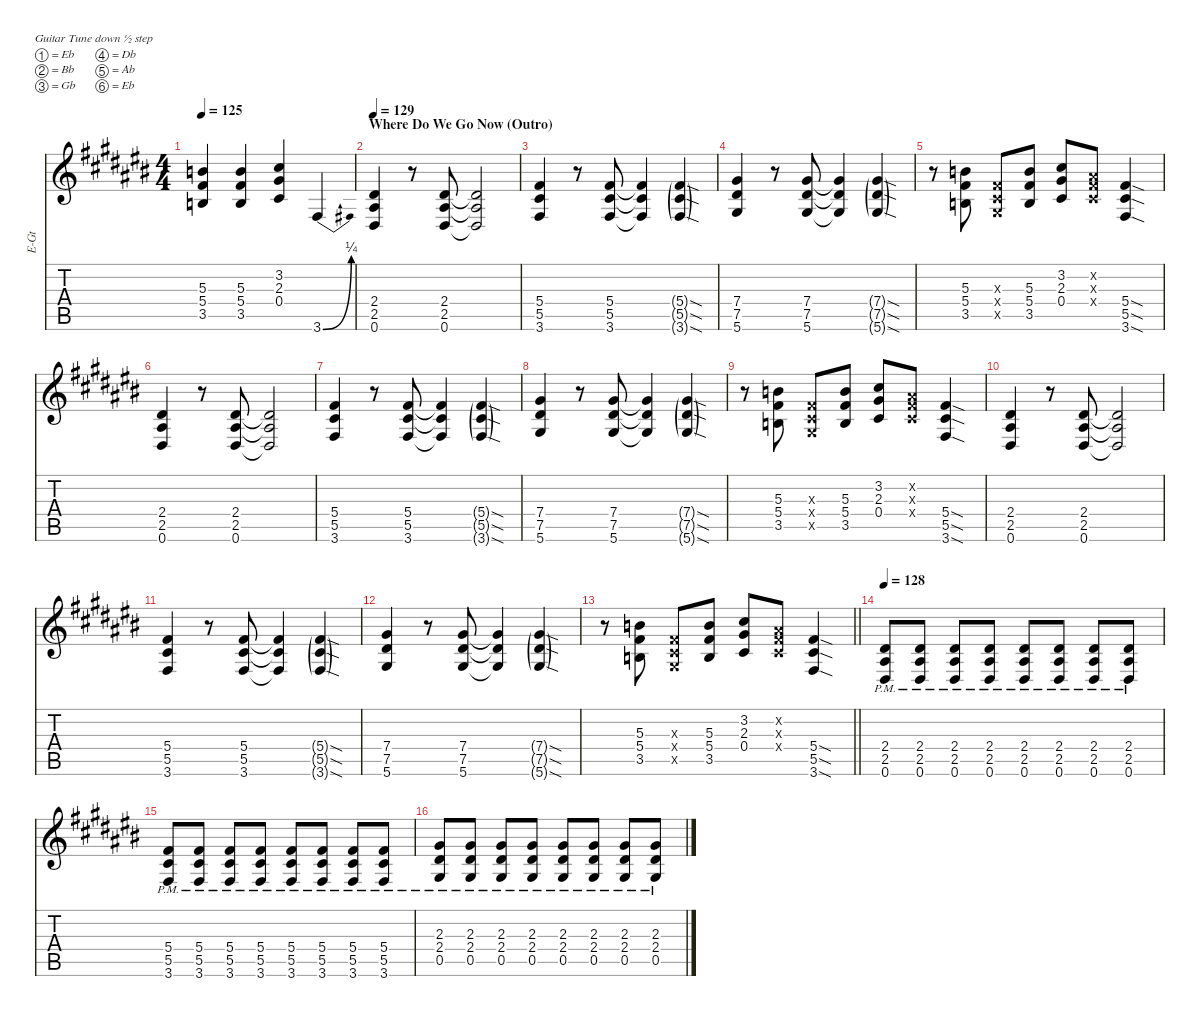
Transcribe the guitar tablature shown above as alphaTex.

\hideDynamics
\bracketExtendMode nobrackets
\otherSystemsTrackNameOrientation horizontal
\track ("Guitar 2 (Izzy)" "E-Gt") {defaultSystemsLayout 8 instrument distortionguitar}
\staff {score tabs}
\tuning (Eb4 Bb3 Gb3 Db3 Ab2 Eb2)
\ts (4 4)
\tempo 125
\clef g2
\ks c#
(5.3{acc forcenatural} 5.4{acc #} 3.5{acc forcenatural}).4{dy f beam Up} (5.3{acc forcenatural} 5.4{acc #} 3.5{acc forcenatural}).4{beam Up} (3.2{acc #} 2.3{acc #} 0.4{acc #}).4{beam Up} 3.6{be (bend 0 0 60 1) acc #}.4{beam Up} |
\section ("" "Where Do We Go Now (Outro)")
\tempo 129
(2.4{acc #} 2.5{acc #} 0.6{acc #}).4{beam Up} r.8{beam Up} (2.4{acc #} 2.5{acc #} 0.6{acc #}).8{beam Up} (2.4{t acc #} 2.5{t acc #} 0.6{t acc #}).2{beam Up} |
(5.4{acc #} 5.5{acc #} 3.6{acc #}).4{beam Up} r.8{beam Up} (5.4{acc #} 5.5{acc #} 3.6{acc #}).8{beam Up} (5.4{t acc #} 5.5{t acc #} 3.6{t acc #}).4{beam Up} (5.4{sod g acc #} 5.5{sod g acc #} 3.6{sod g acc #}).4{beam Up} |
(7.4{acc #} 7.5{acc #} 5.6{acc #}).4{beam Up} r.8{beam Up} (7.4{acc #} 7.5{acc #} 5.6{acc #}).8{beam Up} (7.4{t acc #} 7.5{t acc #} 5.6{t acc #}).4{beam Up} (7.4{sod g acc #} 7.5{sod g acc #} 5.6{sod g acc #}).4{beam Up} |
r.8{beam Down} (5.3{acc forcenatural} 5.4{acc #} 3.5{acc forcenatural}).8{beam Up} (0.3{x acc #} 0.4{x acc #} 0.5{x acc #}).8{beam Up} (5.3{acc forcenatural} 5.4{acc #} 3.5{acc forcenatural}).8{beam Up} (3.2{acc #} 2.3{acc #} 0.4{acc #}).8{beam Up} (0.2{x acc #} 0.3{x acc #} 0.4{x acc #}).8{beam Up} (5.4{sod acc #} 5.5{sod acc #} 3.6{sod acc #}).4{beam Up} |
(2.4{acc #} 2.5{acc #} 0.6{acc #}).4{beam Up} r.8{beam Up} (2.4{acc #} 2.5{acc #} 0.6{acc #}).8{beam Up} (2.4{t acc #} 2.5{t acc #} 0.6{t acc #}).2{beam Up} |
(5.4{acc #} 5.5{acc #} 3.6{acc #}).4{beam Up} r.8{beam Up} (5.4{acc #} 5.5{acc #} 3.6{acc #}).8{beam Up} (5.4{t acc #} 5.5{t acc #} 3.6{t acc #}).4{beam Up} (5.4{sod g acc #} 5.5{sod g acc #} 3.6{sod g acc #}).4{beam Up} |
(7.4{acc #} 7.5{acc #} 5.6{acc #}).4{beam Up} r.8{beam Up} (7.4{acc #} 7.5{acc #} 5.6{acc #}).8{beam Up} (7.4{t acc #} 7.5{t acc #} 5.6{t acc #}).4{beam Up} (7.4{sod g acc #} 7.5{sod g acc #} 5.6{sod g acc #}).4{beam Up} |
r.8{beam Down} (5.3{acc forcenatural} 5.4{acc #} 3.5{acc forcenatural}).8{beam Up} (0.3{x acc #} 0.4{x acc #} 0.5{x acc #}).8{beam Up} (5.3{acc forcenatural} 5.4{acc #} 3.5{acc forcenatural}).8{beam Up} (3.2{acc #} 2.3{acc #} 0.4{acc #}).8{beam Up} (0.2{x acc #} 0.3{x acc #} 0.4{x acc #}).8{beam Up} (5.4{sod acc #} 5.5{sod acc #} 3.6{sod acc #}).4{beam Up} |
(2.4{acc #} 2.5{acc #} 0.6{acc #}).4{beam Up} r.8{beam Up} (2.4{acc #} 2.5{acc #} 0.6{acc #}).8{beam Up} (2.4{t acc #} 2.5{t acc #} 0.6{t acc #}).2{beam Up} |
(5.4{acc #} 5.5{acc #} 3.6{acc #}).4{beam Up} r.8{beam Up} (5.4{acc #} 5.5{acc #} 3.6{acc #}).8{beam Up} (5.4{t acc #} 5.5{t acc #} 3.6{t acc #}).4{beam Up} (5.4{sod g acc #} 5.5{sod g acc #} 3.6{sod g acc #}).4{beam Up} |
(7.4{acc #} 7.5{acc #} 5.6{acc #}).4{beam Up} r.8{beam Up} (7.4{acc #} 7.5{acc #} 5.6{acc #}).8{beam Up} (7.4{t acc #} 7.5{t acc #} 5.6{t acc #}).4{beam Up} (7.4{sod g acc #} 7.5{sod g acc #} 5.6{sod g acc #}).4{beam Up} |
\barLineRight lightlight
r.8{beam Down} (5.3{acc forcenatural} 5.4{acc #} 3.5{acc forcenatural}).8{beam Up} (0.3{x acc #} 0.4{x acc #} 0.5{x acc #}).8{beam Up} (5.3{acc forcenatural} 5.4{acc #} 3.5{acc forcenatural}).8{beam Up} (3.2{acc #} 2.3{acc #} 0.4{acc #}).8{beam Up} (0.2{x acc #} 0.3{x acc #} 0.4{x acc #}).8{beam Up} (5.4{sod acc #} 5.5{sod acc #} 3.6{sod acc #}).4{beam Up} |
\tempo 128
(2.4{pm acc #} 2.5{pm acc #} 0.6{pm acc #}).8{beam Up} (2.4{pm acc #} 2.5{pm acc #} 0.6{pm acc #}).8{beam Up} (2.4{pm acc #} 2.5{pm acc #} 0.6{pm acc #}).8{beam Up} (2.4{pm acc #} 2.5{pm acc #} 0.6{pm acc #}).8{beam Up} (2.4{pm acc #} 2.5{pm acc #} 0.6{pm acc #}).8{beam Up} (2.4{pm acc #} 2.5{pm acc #} 0.6{pm acc #}).8{beam Up} (2.4{pm acc #} 2.5{pm acc #} 0.6{pm acc #}).8{beam Up} (2.4{pm acc #} 2.5{pm acc #} 0.6{pm acc #}).8{beam Up} |
(5.4{pm acc #} 5.5{pm acc #} 3.6{pm acc #}).8{beam Up} (5.4{pm acc #} 5.5{pm acc #} 3.6{pm acc #}).8{beam Up} (5.4{pm acc #} 5.5{pm acc #} 3.6{pm acc #}).8{beam Up} (5.4{pm acc #} 5.5{pm acc #} 3.6{pm acc #}).8{beam Up} (5.4{pm acc #} 5.5{pm acc #} 3.6{pm acc #}).8{beam Up} (5.4{pm acc #} 5.5{pm acc #} 3.6{pm acc #}).8{beam Up} (5.4{pm acc #} 5.5{pm acc #} 3.6{pm acc #}).8{beam Up} (5.4{pm acc #} 5.5{pm acc #} 3.6{pm acc #}).8{beam Up} |
(2.3{pm acc #} 2.4{pm acc #} 0.5{pm acc #}).8{beam Up} (2.3{pm acc #} 2.4{pm acc #} 0.5{pm acc #}).8{beam Up} (2.3{pm acc #} 2.4{pm acc #} 0.5{pm acc #}).8{beam Up} (2.3{pm acc #} 2.4{pm acc #} 0.5{pm acc #}).8{beam Up} (2.3{pm acc #} 2.4{pm acc #} 0.5{pm acc #}).8{beam Up} (2.3{pm acc #} 2.4{pm acc #} 0.5{pm acc #}).8{beam Up} (2.3{pm acc #} 2.4{pm acc #} 0.5{pm acc #}).8{beam Up} (2.3{pm acc #} 2.4{pm acc #} 0.5{pm acc #}).8{beam Up}
